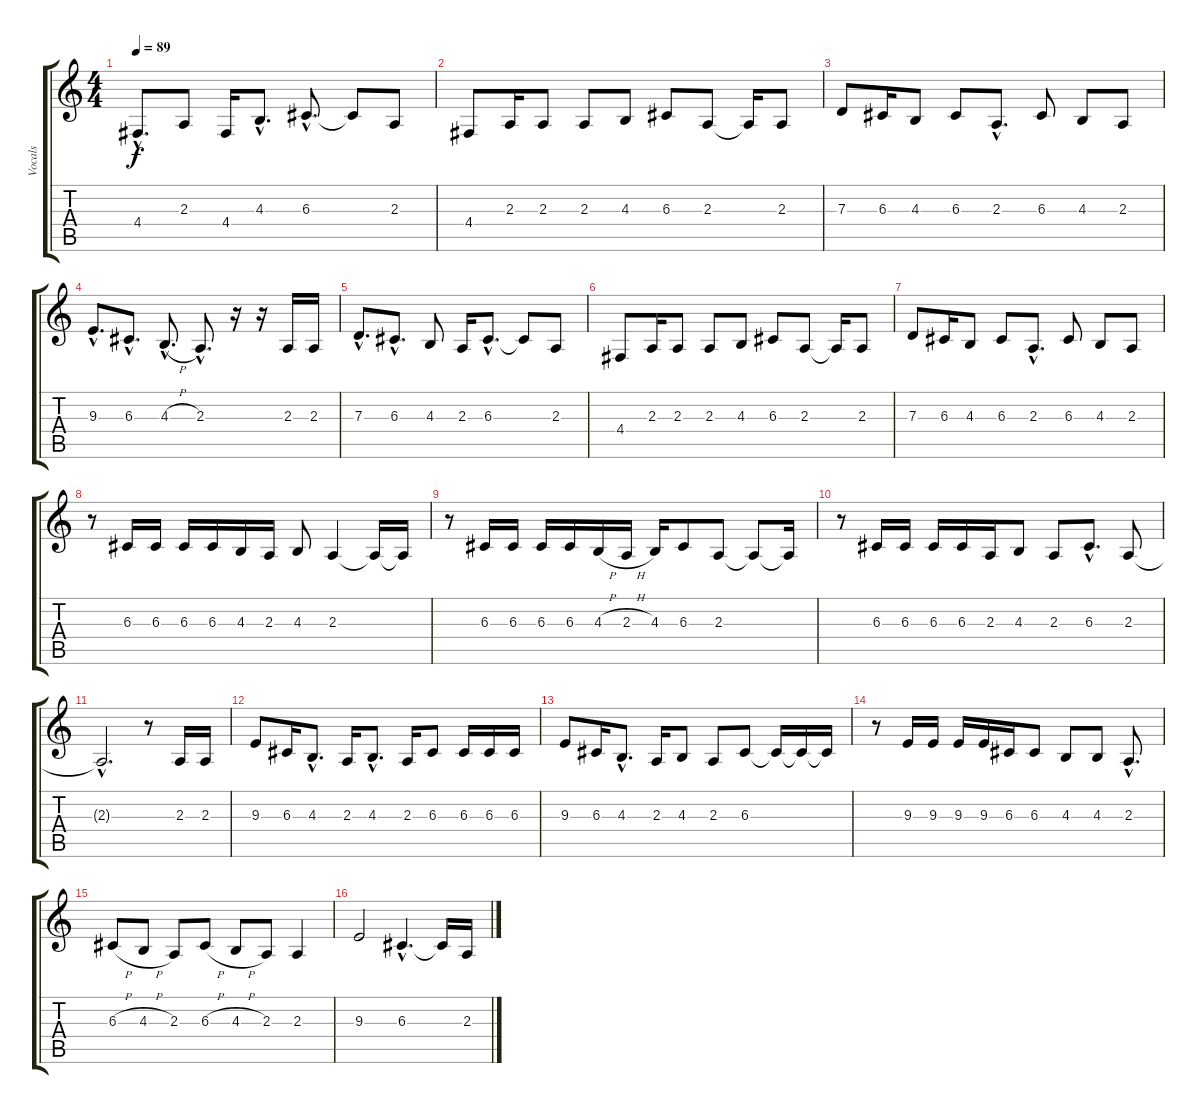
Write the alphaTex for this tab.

\track ("Vocals" "Vocals") {instrument lead2sawtooth}
\staff {score tabs}
\tuning (E4 B3 G3 D3 A2 E2) {hide}
\ts (4 4)
\tempo 89
\clef g2
\ks c
4.4{hac}.8{d dy f} 2.3.8 4.4.16 4.3{hac}.8{d} 6.3{hac}.8{d} 6.3{t}.8 2.3.8 |
4.4.8 2.3.16 2.3.8 2.3.8 4.3.8 6.3.8 2.3.8 2.3{t}.16 2.3.8 |
7.3.8 6.3.16 4.3.8 6.3.8 2.3{hac}.8{d} 6.3.8 4.3.8 2.3.8 |
9.3{hac}.8{d} 6.3{hac}.8{d} 4.3{h hac}.8{d} 2.3{hac}.8{d} r.16 r.16 2.3.16 2.3.16 |
7.3{hac}.8{d} 6.3{hac}.8{d} 4.3.8 2.3.16 6.3{hac}.8{d} 6.3{t}.8 2.3.8 |
4.4.8 2.3.16 2.3.8 2.3.8 4.3.8 6.3.8 2.3.8 2.3{t}.16 2.3.8 |
7.3.8 6.3.16 4.3.8 6.3.8 2.3{hac}.8{d} 6.3.8 4.3.8 2.3.8 |
r.8 6.3.16 6.3.16 6.3.16 6.3.16 4.3.16 2.3.16 4.3.8 2.3.4 2.3{t}.16 2.3{t}.16 |
r.8 6.3.16 6.3.16 6.3.16 6.3.16 4.3{h}.16 2.3{h}.16 4.3.16 6.3.8 2.3.8 2.3{t}.8 2.3{t}.16 |
r.8 6.3.16 6.3.16 6.3.16 6.3.16 2.3.16 4.3.8 2.3.8 6.3{hac}.8{d} 2.3.8 |
2.3{hac t}.2{d} r.8 2.3.16 2.3.16 |
9.3.8 6.3.16 4.3{hac}.8{d} 2.3.16 4.3{hac}.8{d} 2.3.16 6.3.8 6.3.16 6.3.16 6.3.16 |
9.3.8 6.3.16 4.3{hac}.8{d} 2.3.16 4.3.8 2.3.8 6.3.8 6.3{t}.16 6.3{t}.16 6.3{t}.16 |
r.8 9.3.16 9.3.16 9.3.16 9.3.16 6.3.16 6.3.8 4.3.8 4.3.8 2.3{hac}.8{d} |
6.3{h}.8 4.3{h}.8 2.3.8 6.3{h}.8 4.3{h}.8 2.3.8 2.3.4 |
9.3.2 6.3{hac}.4{d} 6.3{t}.16 2.3.16
